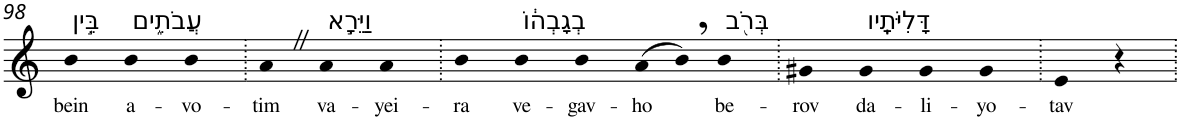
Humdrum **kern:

**kern	**text
*part1	*part1
*staff1	*staff1
*I"Piano	*
*I'Pno	*
!!LO:PB:g=z
*clefG2	*
*k[]	*
=98	=98
!LO:TX:a:t=בֵּ֣ין	!
!	!LO:LY:b
4b	bein
!LO:TX:a:t=עֲבֹתִ֑ים	!
!	!LO:LY:b
4b	a-
!	!LO:LY:b
4b	-vo-
=99.	=99.
!	!LO:LY:b
4aZ	-tim
!LO:TX:a:t=וַיֵּרָ֣א	!
!	!LO:LY:b
4a	va-
!	!LO:LY:b
4a	-yei-
=100.	=100.
!	!LO:LY:b
4b	-ra
!LO:TX:a:t=בְגָבְה֔וֹ	!
!	!LO:LY:b
4b	ve-
!	!LO:LY:b
4b	-gav-
!	!LO:LY:b
(>8a	-ho
8b,)	.
!LO:TX:a:t=בְּרֹ֖ב	!
!	!LO:LY:b
4b	be-
=101.	=101.
!	!LO:LY:b
4g#X	-rov
!LO:TX:a:t=דָּלִיֹּתָֽיו	!
!	!LO:LY:b
4g#	da-
!	!LO:LY:b
4g#	-li-
!	!LO:LY:b
4g#	-yo-
=102.	=102.
!	!LO:LY:b
4e	-tav
4r	.
=.	=.
*-	*-
